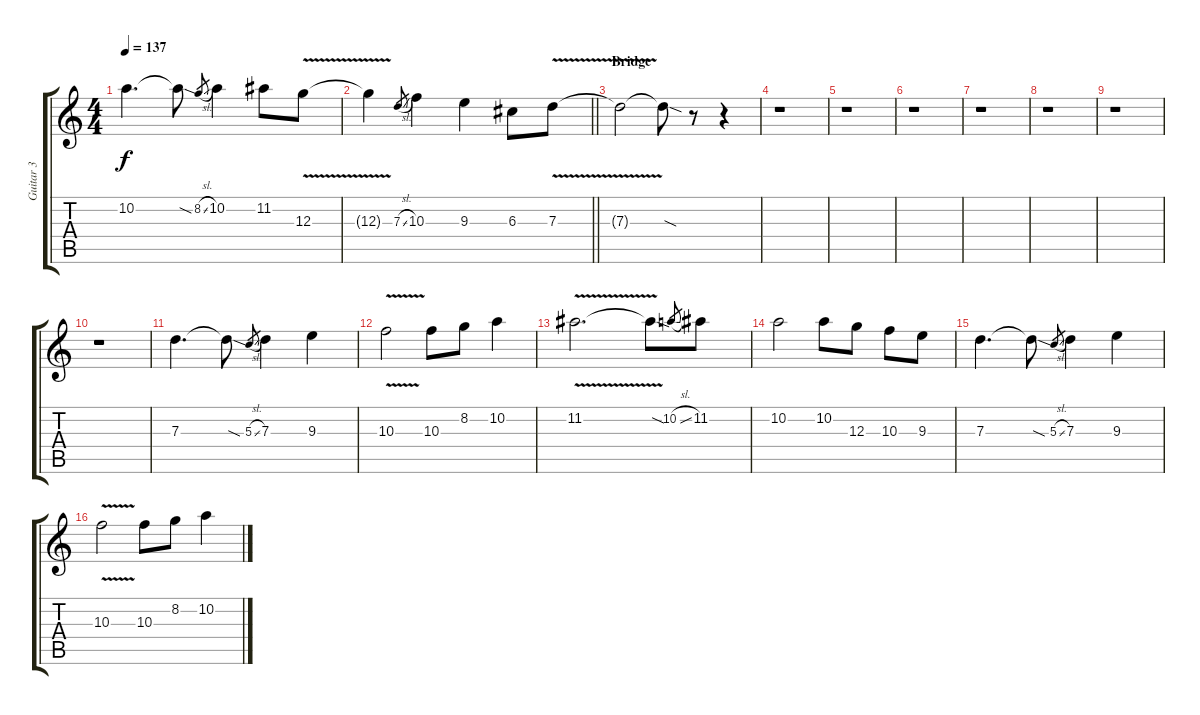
\track ("Guitar 3" "Guitar 3") {instrument distortionguitar}
\staff {score tabs}
\tuning (E4 B3 G3 D3 A2 D2) {hide}
\ts (4 4)
\tempo 137
\clef g2
\ks c
10.2{t}.4{d dy f} 10.2{sod t}.8 8.2{sl}.8{gr} 10.2.4 11.2.8 12.3{v}.8 |
\barLineRight lightlight
12.3{t}.4 7.3{sl}.8{gr} 10.3.4 9.3.4 6.3.8 7.3{v}.8 |
\section ("" "Bridge")
7.3{t}.2 7.3{sod t}.8 r.8 r.4 |
r.1 |
r.1 |
r.1 |
r.1 |
r.1 |
r.1 |
r.1 |
7.3.4{d} 7.3{sod t}.8 5.3{sl}.8{gr} 7.3.4 9.3.4 |
10.3{v}.2 10.3.8 8.2.8 10.2.4 |
11.2{v}.2{d} 11.2{sod t}.8 10.2{sl}.8{gr} 11.2.8 |
10.2.2 10.2.8 12.3.8 10.3.8 9.3.8 |
7.3.4{d} 7.3{sod t}.8 5.3{sl}.8{gr} 7.3.4 9.3.4 |
10.3{v}.2 10.3.8 8.2.8 10.2.4
